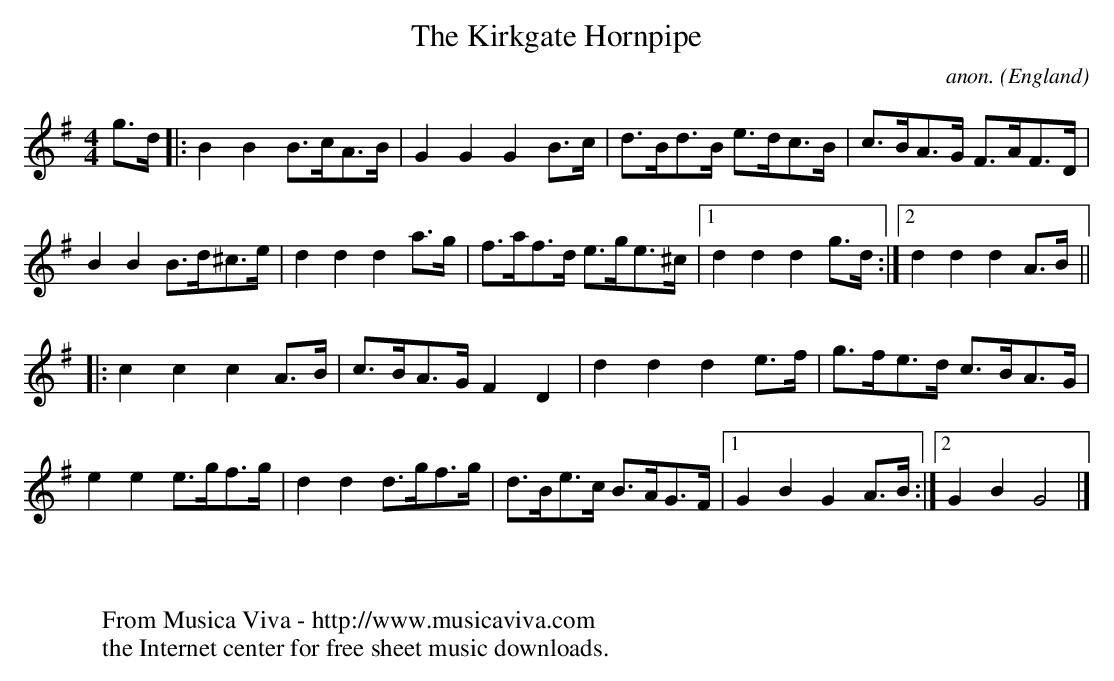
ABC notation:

X:1
T:The Kirkgate Hornpipe
C:anon.
O:England
M:4/4
L:1/8
K:G
g>d|:B2B2B>cA>B|G2G2G2B>c|d>Bd>B e>dc>B|c>BA>G F>AF>D|
B2B2B>d^c>e|d2d2d2a>g|f>af>d e>ge>^c|[1d2d2d2g>d:|[2d2d2d2A>B||
|:c2c2c2A>B|c>BA>G F2D2|d2d2d2e>f|g>fe>d c>BA>G|
e2e2e>gf>g|d2d2d>gf>g|d>Be>c B>AG>F|[1G2B2G2A>B:|[2G2B2G4|]
W:
W:
W:  From Musica Viva - http://www.musicaviva.com
W:  the Internet center for free sheet music downloads.
